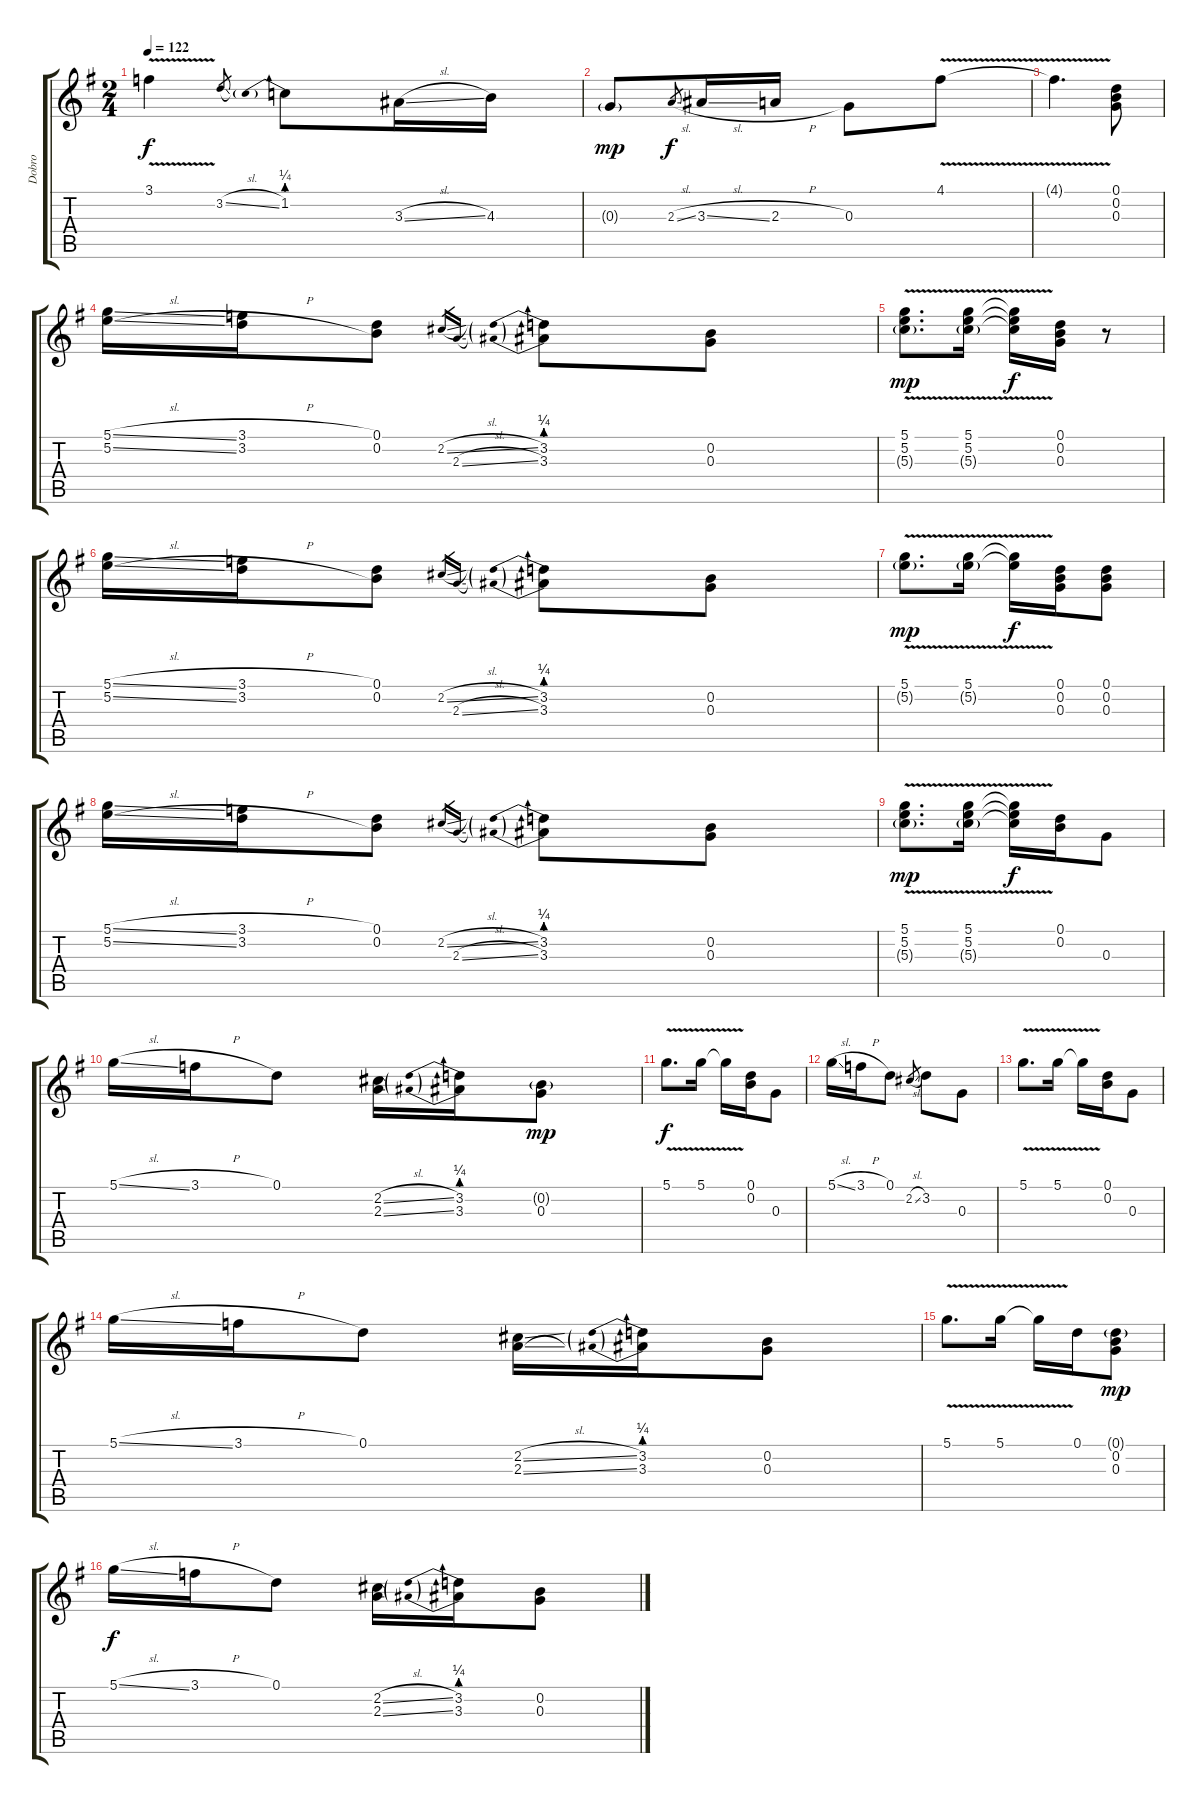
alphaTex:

\track ("Dobro" "Dobro") {instrument acousticguitarsteel}
\staff {score tabs}
\tuning (D4 B3 G3 D3 G2 D2) {hide}
\ts (2 4)
\tempo 122
\clef g2
\ks g
3.1{v t}.4{dy f} 3.2{sl}.8{gr} 1.2{be (prebend 0 1 60 1)}.8 3.3{sl}.16 4.3.16 |
0.3{g}.8{dy mp} 2.3{sl}.8{gr dy f} 3.3{sl}.16 2.3{h}.16 0.3.8 4.1{v}.8 |
4.1{v t}.4{d} (0.1 0.2 0.3).8 |
(5.1{sl} 5.2{sl}).16 (3.1{h} 3.2{h}).16 (0.1 0.2).8 2.2{sl}.16{gr} 2.3{sl}.16{gr} (3.2{be (prebend 0 1 60 1)} 3.3{be (prebend 0 1 60 1)}).8 (0.2 0.3).8 |
(5.1{v} 5.2{v} 5.3{v g}).8{d dy mp} (5.1{v} 5.2{v} 5.3{v g}).16 (5.1{v t} 5.2{v t} 5.3{v t}).16{dy f} (0.1 0.2 0.3).16 r.8 |
(5.1{sl} 5.2{sl}).16 (3.1{h} 3.2{h}).16 (0.1 0.2).8 2.2{sl}.16{gr} 2.3{sl}.16{gr} (3.2{be (prebend 0 1 60 1)} 3.3{be (prebend 0 1 60 1)}).8 (0.2 0.3).8 |
(5.1{v} 5.2{v g}).8{d dy mp} (5.1{v} 5.2{v g}).16 (5.1{v t} 5.2{v t}).16{dy f} (0.1 0.2 0.3).16 (0.1 0.2 0.3).8 |
(5.1{sl} 5.2{sl}).16 (3.1{h} 3.2{h}).16 (0.1 0.2).8 2.2{sl}.16{gr} 2.3{sl}.16{gr} (3.2{be (prebend 0 1 60 1)} 3.3{be (prebend 0 1 60 1)}).8 (0.2 0.3).8 |
(5.1{v} 5.2{v} 5.3{v g}).8{d dy mp} (5.1{v} 5.2{v} 5.3{v g}).16 (5.1{v t} 5.2{v t} 5.3{v t}).16{dy f} (0.1 0.2).16 0.3.8 |
5.1{sl}.16 3.1{h}.16 0.1.8 (2.2{sl} 2.3{sl}).16 (3.2{be (prebend 0 1 60 1)} 3.3{be (prebend 0 1 60 1)}).16 (0.2{g} 0.3).8{dy mp} |
5.1{v}.8{d dy f} 5.1{v}.16 5.1{v t}.16 (0.1 0.2).16 0.3.8 |
5.1{sl}.16 3.1{h}.16 0.1.8 2.2{sl}.8{gr} 3.2.8 0.3.8 |
5.1{v}.8{d} 5.1{v}.16 5.1{v t}.16 (0.1 0.2).16 0.3.8 |
5.1{sl}.16 3.1{h}.16 0.1.8 (2.2{sl} 2.3{sl}).16 (3.2{be (prebend 0 1 60 1)} 3.3{be (prebend 0 1 60 1)}).16 (0.2 0.3).8 |
5.1{v}.8{d} 5.1{v}.16 5.1{v t}.16 0.1.16 (0.1{g} 0.2 0.3).8{dy mp} |
5.1{sl}.16{dy f} 3.1{h}.16 0.1.8 (2.2{sl} 2.3{sl}).16 (3.2{be (prebend 0 1 60 1)} 3.3{be (prebend 0 1 60 1)}).16 (0.2 0.3).8
